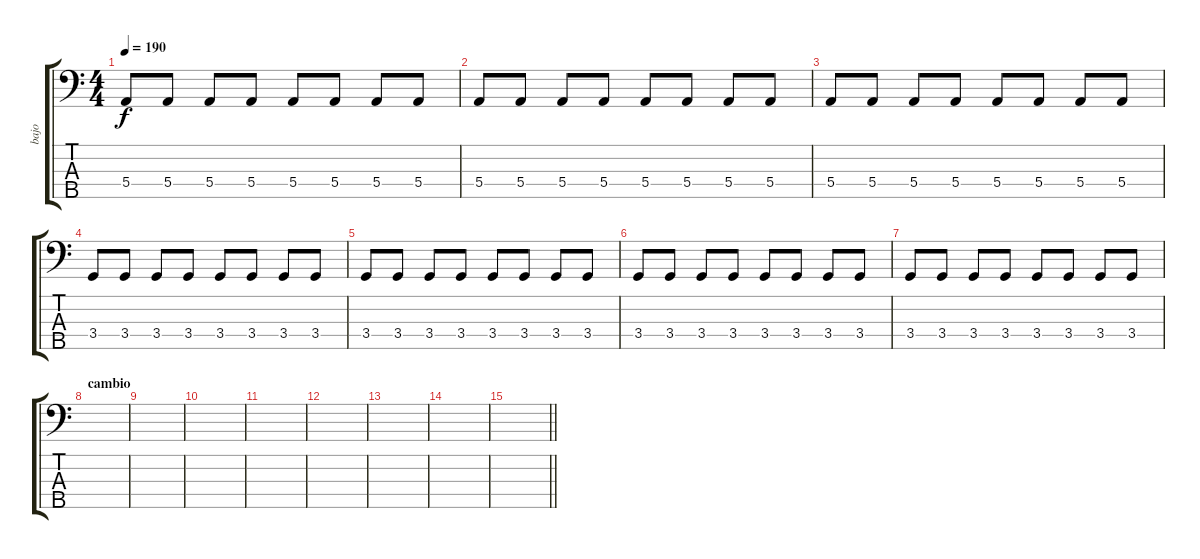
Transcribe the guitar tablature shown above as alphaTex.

\track ("bajo" "bajo") {instrument electricbassfinger}
\staff {score tabs}
\tuning (G2 D2 A1 E1 B0) {hide}
\ts (4 4)
\tempo 190
\clef f4
\ks c
5.4.8{dy f} 5.4.8 5.4.8 5.4.8 5.4.8 5.4.8 5.4.8 5.4.8 |
5.4.8 5.4.8 5.4.8 5.4.8 5.4.8 5.4.8 5.4.8 5.4.8 |
5.4.8 5.4.8 5.4.8 5.4.8 5.4.8 5.4.8 5.4.8 5.4.8 |
3.4.8 3.4.8 3.4.8 3.4.8 3.4.8 3.4.8 3.4.8 3.4.8 |
3.4.8 3.4.8 3.4.8 3.4.8 3.4.8 3.4.8 3.4.8 3.4.8 |
3.4.8 3.4.8 3.4.8 3.4.8 3.4.8 3.4.8 3.4.8 3.4.8 |
3.4.8 3.4.8 3.4.8 3.4.8 3.4.8 3.4.8 3.4.8 3.4.8 |
\section ("" "cambio")
|
|
|
|
|
|
|
\barLineRight lightlight
